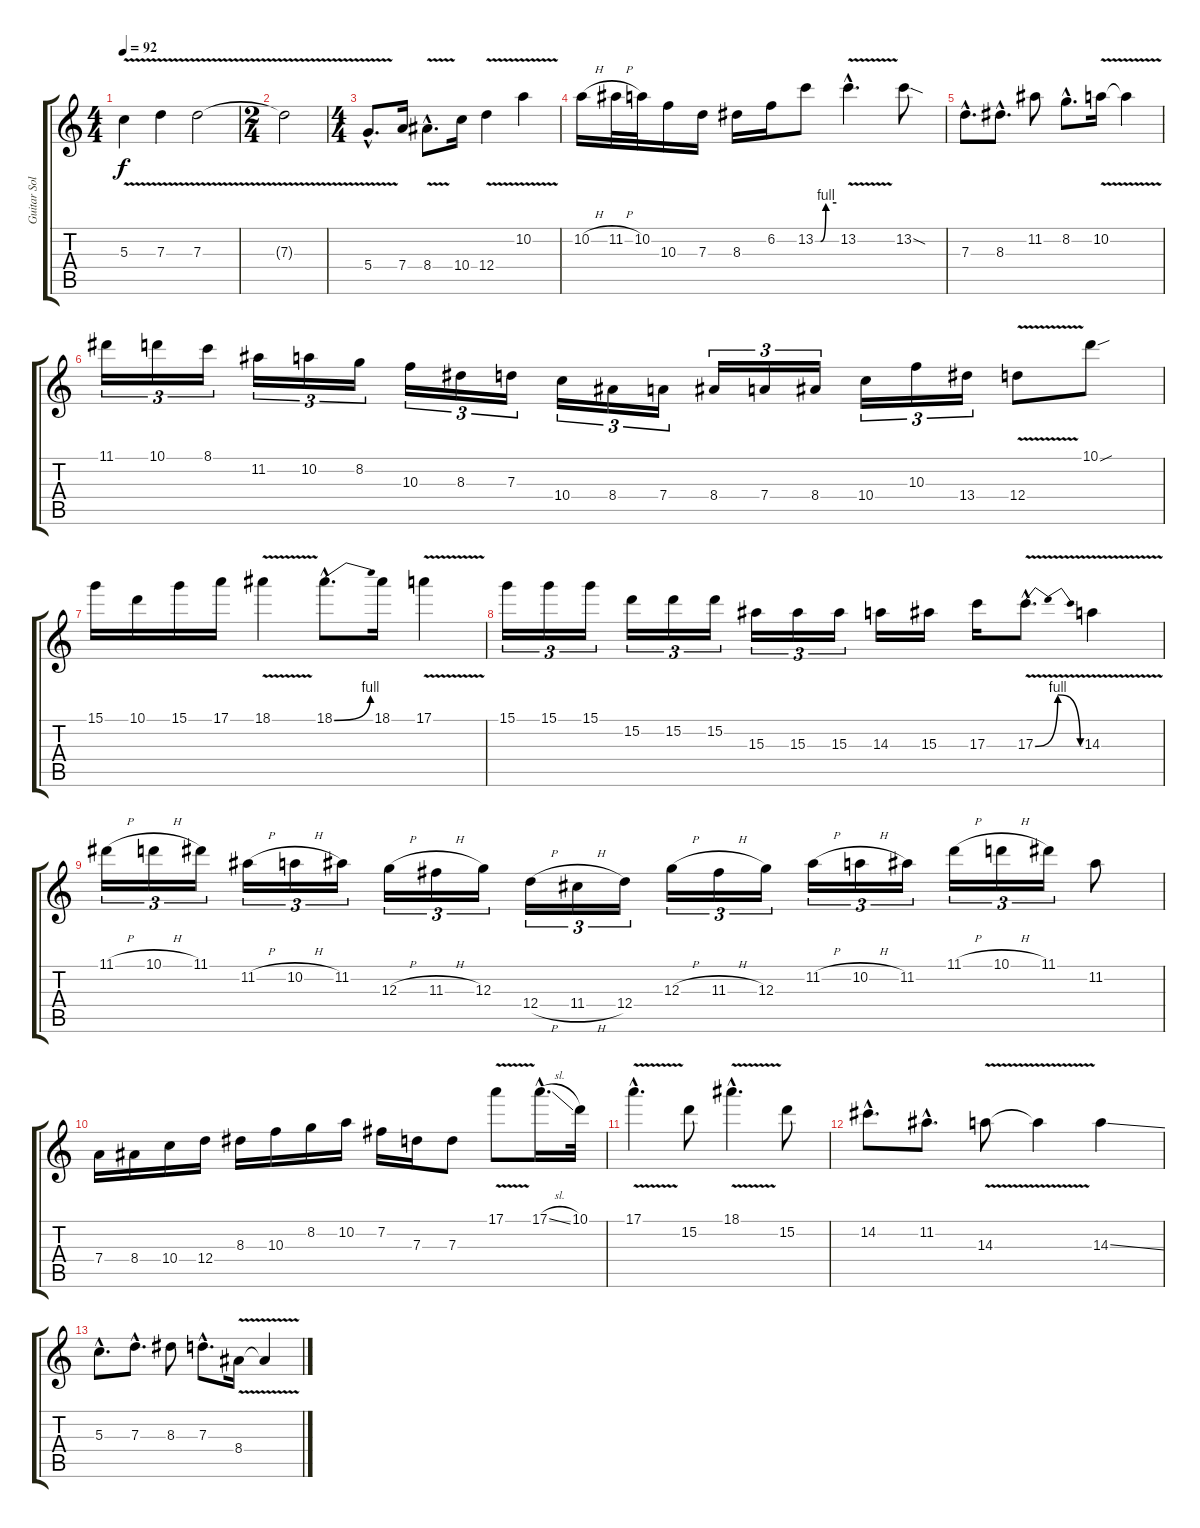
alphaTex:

\track ("Guitar Solo 1" "Guitar Sol") {instrument overdrivenguitar}
\staff {score tabs}
\tuning (E4 B3 G3 D3 A2 E2) {hide}
\ts (4 4)
\tempo 92
\clef g2
\ks c
5.3{v}.4{dy f} 7.3{v}.4 7.3{v}.2 |
\ts (2 4)
7.3{t}.2 |
\ts (4 4)
5.4{v hac}.8{d} 7.4.16 8.4{v hac}.8{d} 10.4.16 12.4{v}.4 10.2{v}.4 |
10.2{h}.16 11.2{h}.32 10.2.32 10.3.16 7.3.16 8.3.16 6.2.16 13.2{be (custom 0 0 15 0 30 4 60 4)}.8 13.2{v hac}.4{d} 13.2{sod}.8 |
7.3{hac}.8{d} 8.3{hac}.8{d} 11.2.8 8.2{hac}.8{d} 10.2{v}.16 10.2{t}.4 |
11.1.16{tu (3 2)} 10.1.16{tu (3 2)} 8.1.16{tu (3 2)} 11.2.16{tu (3 2)} 10.2.16{tu (3 2)} 8.2.16{tu (3 2)} 10.3.16{tu (3 2)} 8.3.16{tu (3 2)} 7.3.16{tu (3 2)} 10.4.16{tu (3 2)} 8.4.16{tu (3 2)} 7.4.16{tu (3 2)} 8.4.16{tu (3 2)} 7.4.16{tu (3 2)} 8.4.16{tu (3 2)} 10.4.16{tu (3 2)} 10.3.16{tu (3 2)} 13.4.16{tu (3 2)} 12.4{v}.8 10.1{sou}.8 |
15.1.16 10.1.16 15.1.16 17.1.16 18.1{v}.4 18.1{be (bend 0 0 60 4) hac}.8{d} 18.1.16 17.1{v}.4 |
15.1.16{tu (3 2)} 15.1.16{tu (3 2)} 15.1.16{tu (3 2)} 15.2.16{tu (3 2)} 15.2.16{tu (3 2)} 15.2.16{tu (3 2)} 15.3.16{tu (3 2)} 15.3.16{tu (3 2)} 15.3.16{tu (3 2)} 14.3.16 15.3.16 17.3.16 17.3{be (bendrelease 0 0 15 4 45 4 60 0) v hac}.8{d} 14.3{v}.4 |
11.1{h}.16{tu (3 2)} 10.1{h}.16{tu (3 2)} 11.1.16{tu (3 2)} 11.2{h}.16{tu (3 2)} 10.2{h}.16{tu (3 2)} 11.2.16{tu (3 2)} 12.3{h}.16{tu (3 2)} 11.3{h}.16{tu (3 2)} 12.3.16{tu (3 2)} 12.4{h}.16{tu (3 2)} 11.4{h}.16{tu (3 2)} 12.4.16{tu (3 2)} 12.3{h}.16{tu (3 2)} 11.3{h}.16{tu (3 2)} 12.3.16{tu (3 2)} 11.2{h}.16{tu (3 2)} 10.2{h}.16{tu (3 2)} 11.2.16{tu (3 2)} 11.1{h}.16{tu (3 2)} 10.1{h}.16{tu (3 2)} 11.1.16{tu (3 2)} 11.2.8 |
7.4.16 8.4.16 10.4.16 12.4.16 8.3.16 10.3.16 8.2.16 10.2.16 7.2.16 7.3.16 7.3.8 17.1{v}.8 17.1{sl hac}.16{d} 10.1.32 |
17.1{v hac}.4{d} 15.2.8 18.1{v hac}.4{d} 15.2.8 |
14.2{hac}.8{d} 11.2{hac}.8{d} 14.3{v}.8 14.3{t}.4 14.3{ss}.4 |
5.3{hac}.8{d} 7.3{hac}.8{d} 8.3.8 7.3{hac}.8{d} 8.4{v}.16 8.4{t}.4
